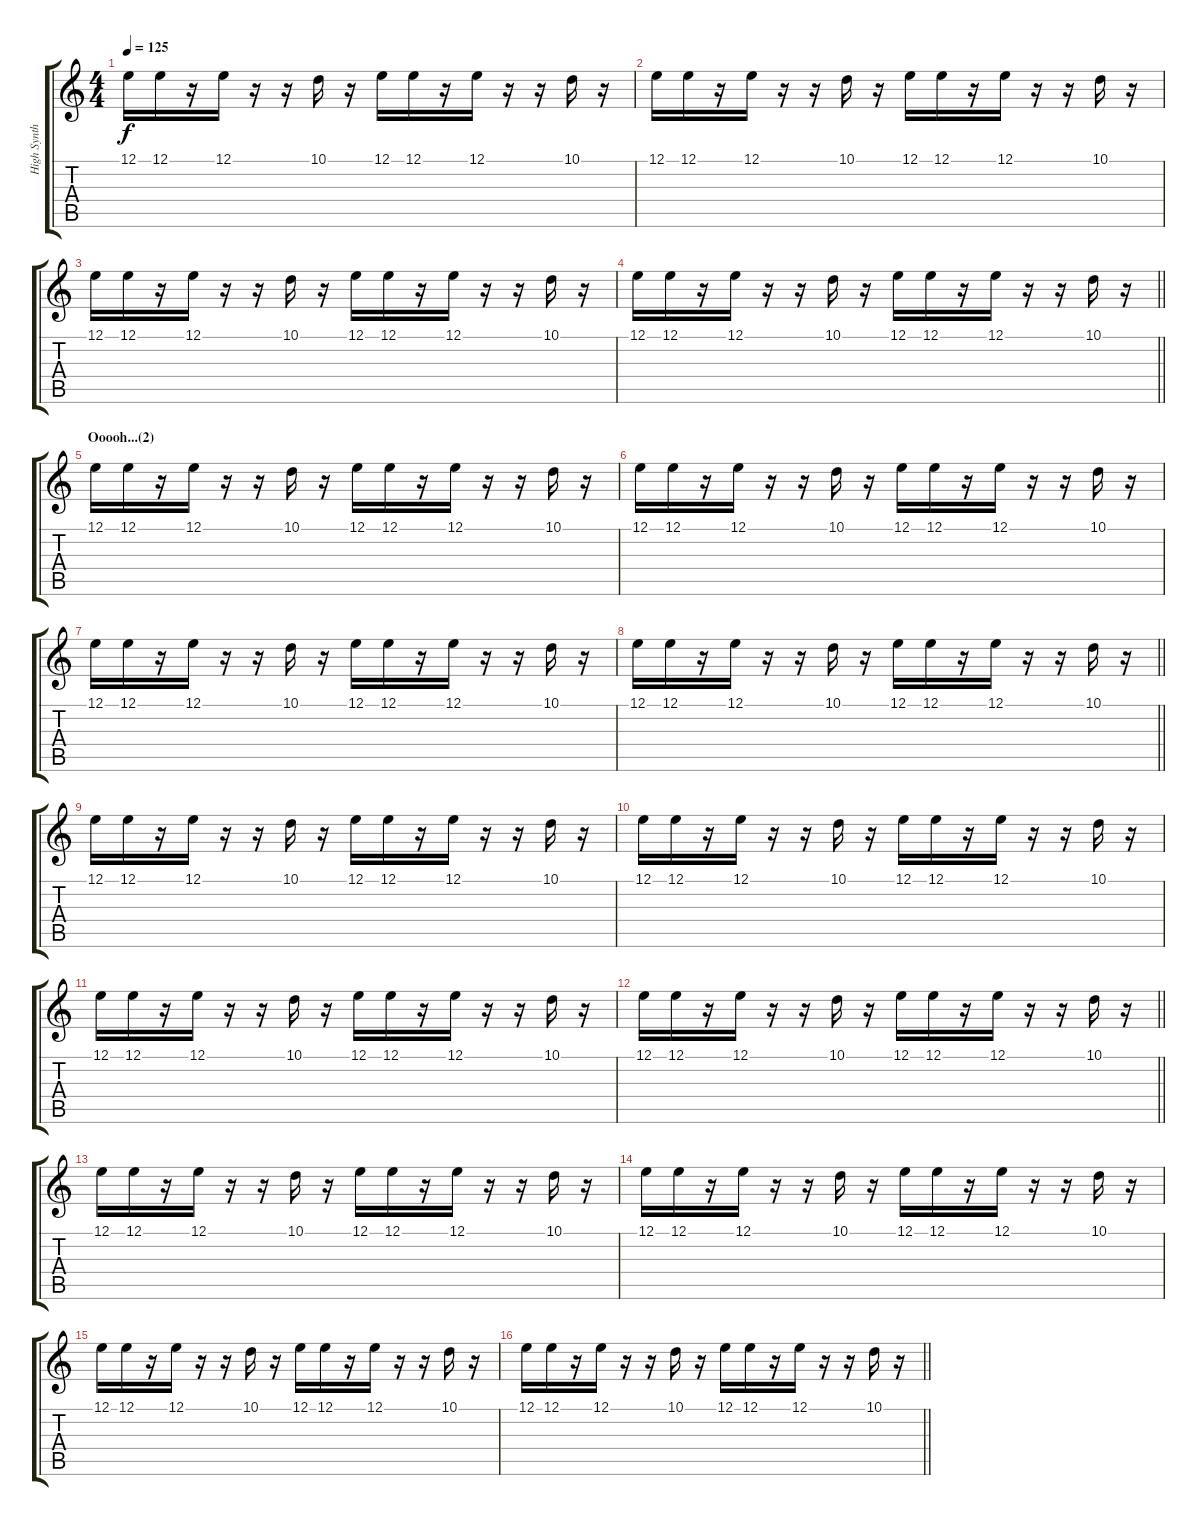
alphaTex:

\track ("High Synth (Gillian Gilbert)" "High Synth") {instrument lead8bassandlead}
\staff {score tabs}
\tuning (E4 B3 G3 D3 A2 E2) {hide}
\ts (4 4)
\tempo 125
\clef g2
\ks c
12.1.16{dy f} 12.1.16 r.16 12.1.16 r.16 r.16 10.1.16 r.16 12.1.16 12.1.16 r.16 12.1.16 r.16 r.16 10.1.16 r.16 |
12.1.16 12.1.16 r.16 12.1.16 r.16 r.16 10.1.16 r.16 12.1.16 12.1.16 r.16 12.1.16 r.16 r.16 10.1.16 r.16 |
12.1.16 12.1.16 r.16 12.1.16 r.16 r.16 10.1.16 r.16 12.1.16 12.1.16 r.16 12.1.16 r.16 r.16 10.1.16 r.16 |
\barLineRight lightlight
12.1.16 12.1.16 r.16 12.1.16 r.16 r.16 10.1.16 r.16 12.1.16 12.1.16 r.16 12.1.16 r.16 r.16 10.1.16 r.16 |
\section ("" "Ooooh...(2)")
12.1.16 12.1.16 r.16 12.1.16 r.16 r.16 10.1.16 r.16 12.1.16 12.1.16 r.16 12.1.16 r.16 r.16 10.1.16 r.16 |
12.1.16 12.1.16 r.16 12.1.16 r.16 r.16 10.1.16 r.16 12.1.16 12.1.16 r.16 12.1.16 r.16 r.16 10.1.16 r.16 |
12.1.16 12.1.16 r.16 12.1.16 r.16 r.16 10.1.16 r.16 12.1.16 12.1.16 r.16 12.1.16 r.16 r.16 10.1.16 r.16 |
\barLineRight lightlight
12.1.16 12.1.16 r.16 12.1.16 r.16 r.16 10.1.16 r.16 12.1.16 12.1.16 r.16 12.1.16 r.16 r.16 10.1.16 r.16 |
12.1.16 12.1.16 r.16 12.1.16 r.16 r.16 10.1.16 r.16 12.1.16 12.1.16 r.16 12.1.16 r.16 r.16 10.1.16 r.16 |
12.1.16 12.1.16 r.16 12.1.16 r.16 r.16 10.1.16 r.16 12.1.16 12.1.16 r.16 12.1.16 r.16 r.16 10.1.16 r.16 |
12.1.16 12.1.16 r.16 12.1.16 r.16 r.16 10.1.16 r.16 12.1.16 12.1.16 r.16 12.1.16 r.16 r.16 10.1.16 r.16 |
\barLineRight lightlight
12.1.16 12.1.16 r.16 12.1.16 r.16 r.16 10.1.16 r.16 12.1.16 12.1.16 r.16 12.1.16 r.16 r.16 10.1.16 r.16 |
12.1.16 12.1.16 r.16 12.1.16 r.16 r.16 10.1.16 r.16 12.1.16 12.1.16 r.16 12.1.16 r.16 r.16 10.1.16 r.16 |
12.1.16 12.1.16 r.16 12.1.16 r.16 r.16 10.1.16 r.16 12.1.16 12.1.16 r.16 12.1.16 r.16 r.16 10.1.16 r.16 |
12.1.16 12.1.16 r.16 12.1.16 r.16 r.16 10.1.16 r.16 12.1.16 12.1.16 r.16 12.1.16 r.16 r.16 10.1.16 r.16 |
\barLineRight lightlight
12.1.16 12.1.16 r.16 12.1.16 r.16 r.16 10.1.16 r.16 12.1.16 12.1.16 r.16 12.1.16 r.16 r.16 10.1.16 r.16
